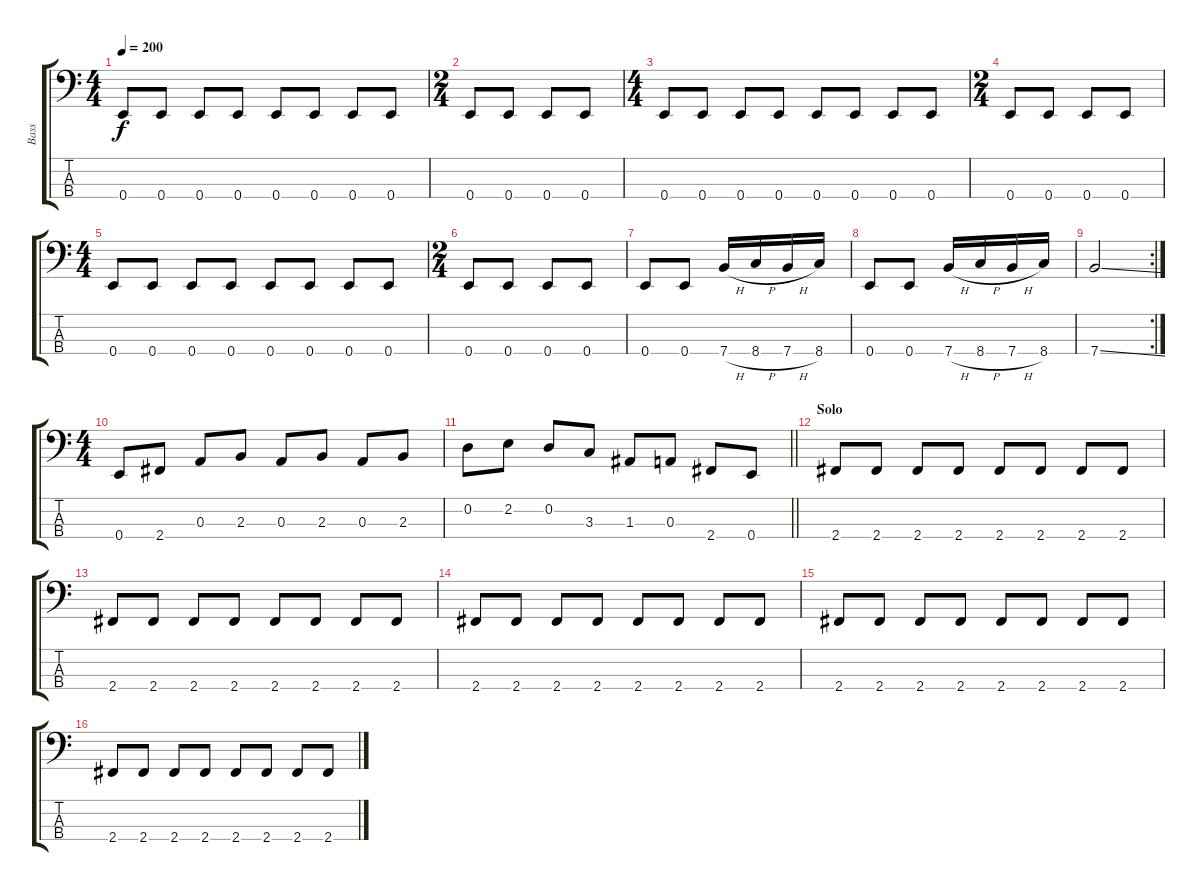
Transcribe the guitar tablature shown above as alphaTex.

\track ("Bass" "Bass") {instrument electricbassfinger}
\staff {score tabs}
\tuning (G2 D2 A1 E1) {hide}
\ts (4 4)
\tempo 200
\clef f4
\ks c
0.4.8{dy f} 0.4.8 0.4.8 0.4.8 0.4.8 0.4.8 0.4.8 0.4.8 |
\ts (2 4)
0.4.8 0.4.8 0.4.8 0.4.8 |
\ts (4 4)
0.4.8 0.4.8 0.4.8 0.4.8 0.4.8 0.4.8 0.4.8 0.4.8 |
\ts (2 4)
0.4.8 0.4.8 0.4.8 0.4.8 |
\ts (4 4)
0.4.8 0.4.8 0.4.8 0.4.8 0.4.8 0.4.8 0.4.8 0.4.8 |
\ts (2 4)
0.4.8 0.4.8 0.4.8 0.4.8 |
0.4.8 0.4.8 7.4{h}.16 8.4{h}.16 7.4{h}.16 8.4.16 |
0.4.8 0.4.8 7.4{h}.16 8.4{h}.16 7.4{h}.16 8.4.16 |
\rc 2
7.4{ss}.2 |
\ts (4 4)
0.4.8 2.4.8 0.3.8 2.3.8 0.3.8 2.3.8 0.3.8 2.3.8 |
\barLineRight lightlight
0.2.8 2.2.8 0.2.8 3.3.8 1.3.8 0.3.8 2.4.8 0.4.8 |
\section ("" "Solo")
2.4.8 2.4.8 2.4.8 2.4.8 2.4.8 2.4.8 2.4.8 2.4.8 |
2.4.8 2.4.8 2.4.8 2.4.8 2.4.8 2.4.8 2.4.8 2.4.8 |
2.4.8 2.4.8 2.4.8 2.4.8 2.4.8 2.4.8 2.4.8 2.4.8 |
2.4.8 2.4.8 2.4.8 2.4.8 2.4.8 2.4.8 2.4.8 2.4.8 |
2.4.8 2.4.8 2.4.8 2.4.8 2.4.8 2.4.8 2.4.8 2.4.8
